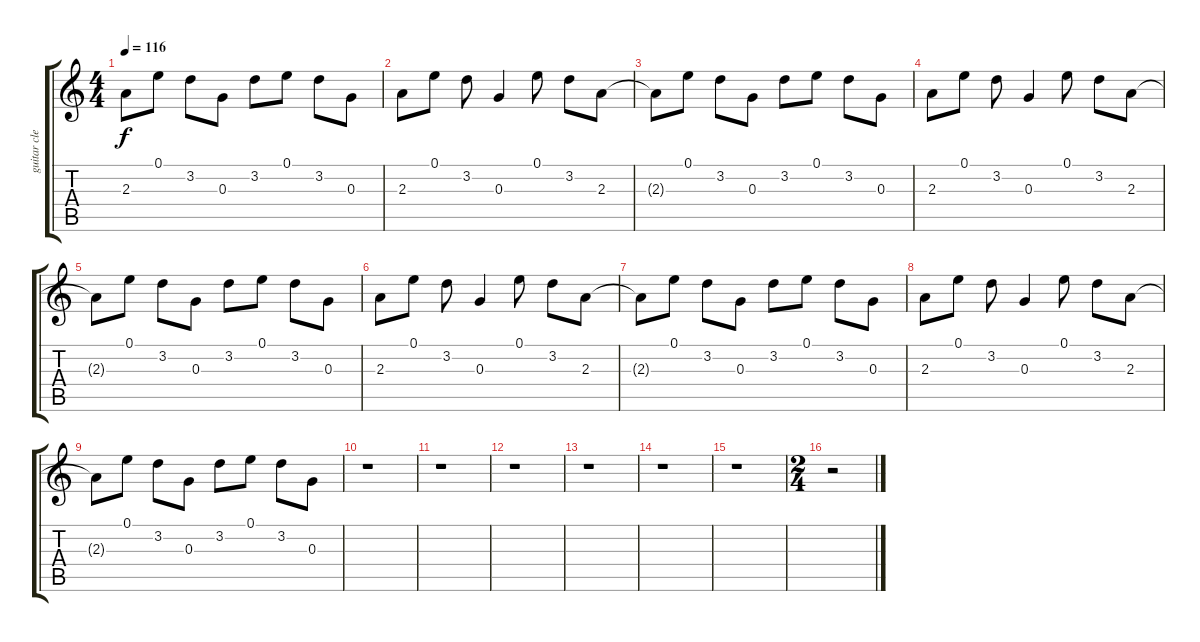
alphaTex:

\track ("guitar clean" "guitar cle") {instrument electricguitarclean}
\staff {score tabs}
\tuning (E4 B3 G3 D3 A2 E2) {hide}
\ts (4 4)
\tempo 116
\clef g2
\ks c
2.3{t}.8{dy f} 0.1.8 3.2.8 0.3.8 3.2.8 0.1.8 3.2.8 0.3.8 |
2.3.8 0.1.8 3.2.8 0.3.4 0.1.8 3.2.8 2.3.8 |
2.3{t}.8 0.1.8 3.2.8 0.3.8 3.2.8 0.1.8 3.2.8 0.3.8 |
2.3.8 0.1.8 3.2.8 0.3.4 0.1.8 3.2.8 2.3.8 |
2.3{t}.8 0.1.8 3.2.8 0.3.8 3.2.8 0.1.8 3.2.8 0.3.8 |
2.3.8 0.1.8 3.2.8 0.3.4 0.1.8 3.2.8 2.3.8 |
2.3{t}.8 0.1.8 3.2.8 0.3.8 3.2.8 0.1.8 3.2.8 0.3.8 |
2.3.8 0.1.8 3.2.8 0.3.4 0.1.8 3.2.8 2.3.8 |
2.3{t}.8 0.1.8 3.2.8 0.3.8 3.2.8 0.1.8 3.2.8 0.3.8 |
r.1 |
r.1 |
r.1 |
r.1 |
r.1 |
r.1 |
\ts (2 4)
r.2
